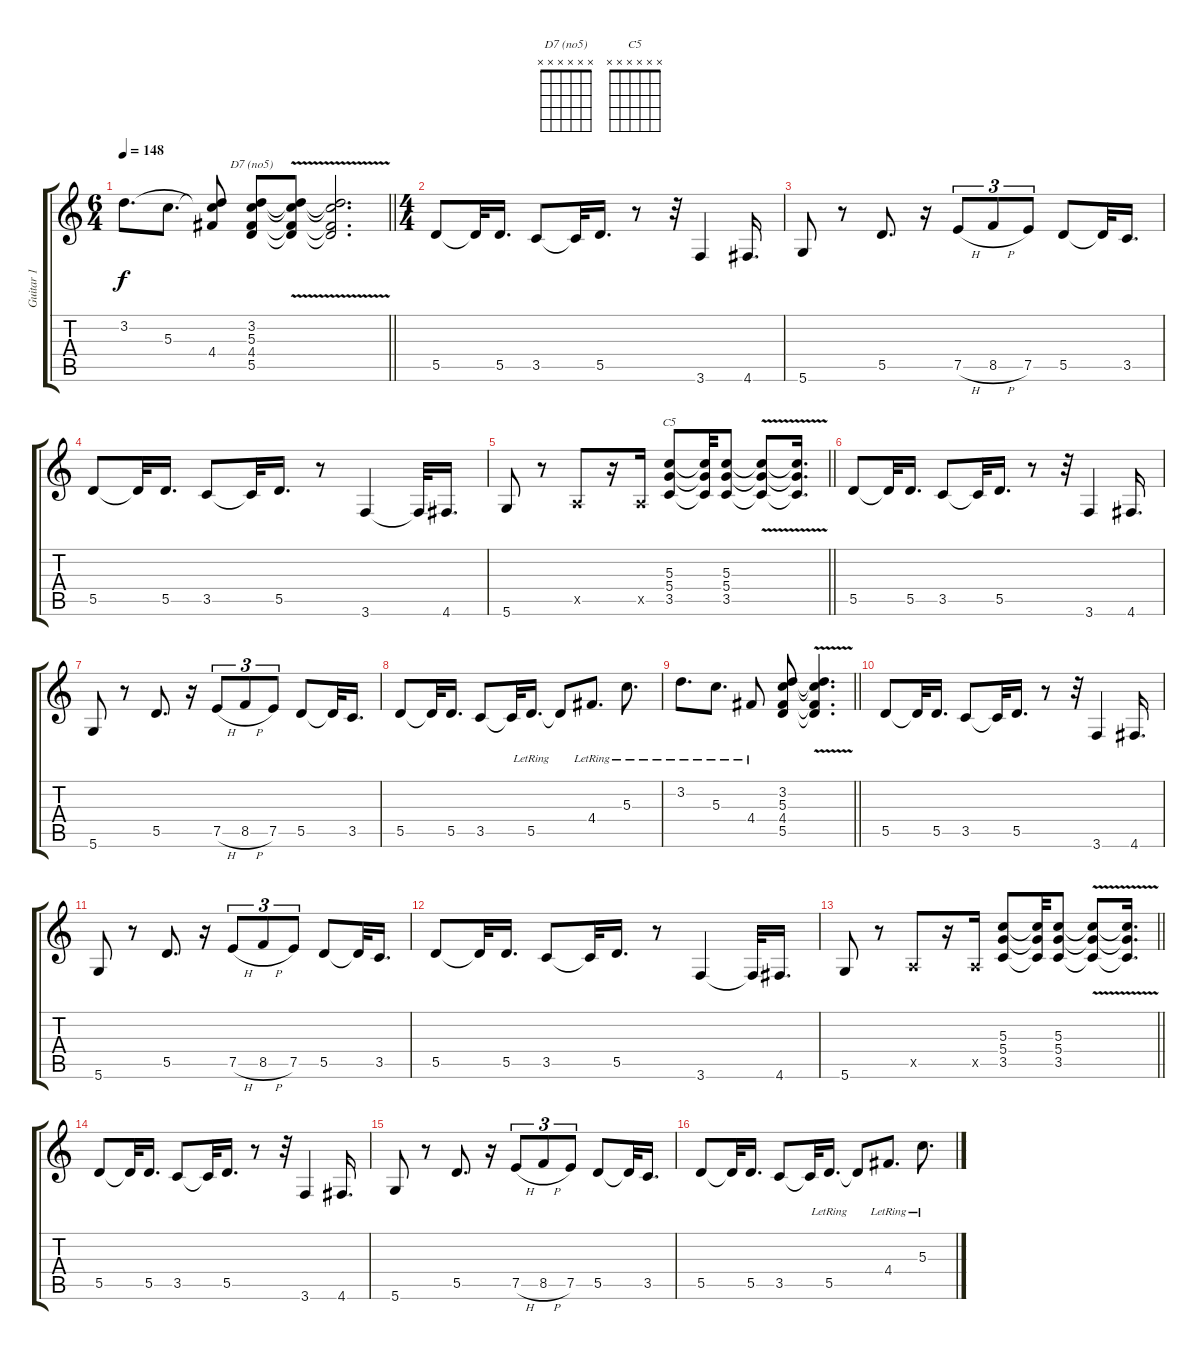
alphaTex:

\track ("Guitar 1" "Guitar 1") {instrument distortionguitar}
\staff {score tabs}
\tuning (E4 B3 G3 D3 A2 D2) {hide}
\chord ("D7 (no5)" x x x x x x)
\chord ("C5" x x x x x x)
\ts (6 4)
\tempo 148
\clef g2
\barLineRight lightlight
\ks c
3.2.8{d dy f} 5.3.8{d} (3.2{t} 5.3{t} 4.4).8 (3.2 5.3 4.4 5.5).8{ch "D7 (no5)" instrument distortionguitar} (3.2{v t} 5.3{v t} 4.4{v t} 5.5{v t}).8{volume 15} (3.2{t} 5.3{t} 4.4{t} 5.5{t}).2{d} |
\ts (4 4)
\section ("" "")
5.5.8 5.5{t}.32 5.5.16{d} 3.5.8 3.5{t}.32 5.5.16{d} r.8 r.32 3.6.4 4.6.16{d} |
5.6.8 r.8 5.5.8{d} r.16 7.5{h}.8{tu (3 2)} 8.5{h}.8{tu (3 2)} 7.5.8{tu (3 2)} 5.5.8 5.5{t}.32 3.5.16{d} |
5.5.8 5.5{t}.32 5.5.16{d} 3.5.8 3.5{t}.32 5.5.16{d} r.8 3.6.4 3.6{t}.32 4.6.16{d} |
\barLineRight lightlight
5.6.8 r.8 0.5{x}.8 r.16 0.5{x}.16 (5.3 5.4 3.5).8{ch "C5"} (5.3{t} 5.4{t} 3.5{t}).32 (5.3 5.4 3.5).8 (5.3{v t} 5.4{v t} 3.5{v t}).8 (5.3{t} 5.4{t} 3.5{t}).16{d} |
5.5.8 5.5{t}.32 5.5.16{d} 3.5.8 3.5{t}.32 5.5.16{d} r.8 r.32 3.6.4 4.6.16{d} |
5.6.8 r.8 5.5.8{d} r.16 7.5{h}.8{tu (3 2)} 8.5{h}.8{tu (3 2)} 7.5.8{tu (3 2)} 5.5.8 5.5{t}.32 3.5.16{d} |
5.5.8 5.5{t}.32 5.5.16{d} 3.5.8 3.5{t}.32 5.5{lr}.16{d} 5.5{t}.8 4.4{lr}.8{d} 5.3{lr}.8{d} |
\barLineRight lightlight
3.2{lr}.8{d} 5.3{lr}.8{d} 4.4{lr}.8 (3.2 5.3 4.4 5.5).8 (3.2{v t} 5.3{v t} 4.4{v t} 5.5{v t}).4{d} |
5.5.8 5.5{t}.32 5.5.16{d} 3.5.8 3.5{t}.32 5.5.16{d} r.8 r.32 3.6.4 4.6.16{d} |
5.6.8 r.8 5.5.8{d} r.16 7.5{h}.8{tu (3 2)} 8.5{h}.8{tu (3 2)} 7.5.8{tu (3 2)} 5.5.8 5.5{t}.32 3.5.16{d} |
5.5.8 5.5{t}.32 5.5.16{d} 3.5.8 3.5{t}.32 5.5.16{d} r.8 3.6.4 3.6{t}.32 4.6.16{d} |
\barLineRight lightlight
5.6.8 r.8 0.5{x}.8 r.16 0.5{x}.16 (5.3 5.4 3.5).8 (5.3{t} 5.4{t} 3.5{t}).32 (5.3 5.4 3.5).8 (5.3{v t} 5.4{v t} 3.5{v t}).8 (5.3{t} 5.4{t} 3.5{t}).16{d} |
5.5.8 5.5{t}.32 5.5.16{d} 3.5.8 3.5{t}.32 5.5.16{d} r.8 r.32 3.6.4 4.6.16{d} |
5.6.8 r.8 5.5.8{d} r.16 7.5{h}.8{tu (3 2)} 8.5{h}.8{tu (3 2)} 7.5.8{tu (3 2)} 5.5.8 5.5{t}.32 3.5.16{d} |
5.5.8 5.5{t}.32 5.5.16{d} 3.5.8 3.5{t}.32 5.5{lr}.16{d} 5.5{t}.8 4.4{lr}.8{d} 5.3{lr}.8{d}
